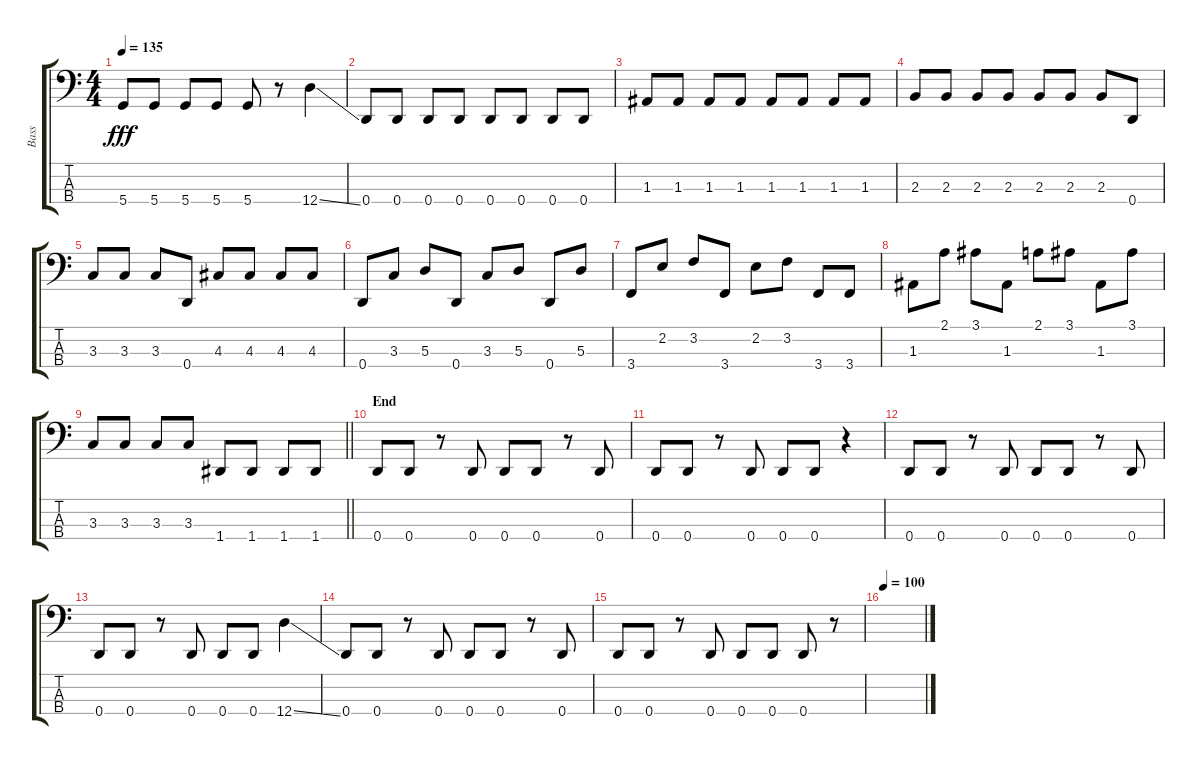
\track ("Bass" "Bass") {instrument electricbassfinger}
\staff {score tabs}
\tuning (G2 D2 A1 D1) {hide}
\ts (4 4)
\tempo 135
\clef f4
\ks c
5.4.8{dy fff} 5.4.8 5.4.8 5.4.8 5.4.8 r.8 12.4{ss}.4 |
0.4.8 0.4.8 0.4.8 0.4.8 0.4.8 0.4.8 0.4.8 0.4.8 |
1.3.8 1.3.8 1.3.8 1.3.8 1.3.8 1.3.8 1.3.8 1.3.8 |
2.3.8 2.3.8 2.3.8 2.3.8 2.3.8 2.3.8 2.3.8 0.4.8 |
3.3.8 3.3.8 3.3.8 0.4.8 4.3.8 4.3.8 4.3.8 4.3.8 |
0.4.8 3.3.8 5.3.8 0.4.8 3.3.8 5.3.8 0.4.8 5.3.8 |
3.4.8 2.2.8 3.2.8 3.4.8 2.2.8 3.2.8 3.4.8 3.4.8 |
1.3.8 2.1.8 3.1.8 1.3.8 2.1.8 3.1.8 1.3.8 3.1.8 |
\barLineRight lightlight
3.3.8 3.3.8 3.3.8 3.3.8 1.4.8 1.4.8 1.4.8 1.4.8 |
\section ("" "End")
0.4.8 0.4.8 r.8 0.4.8 0.4.8 0.4.8 r.8 0.4.8 |
0.4.8 0.4.8 r.8 0.4.8 0.4.8 0.4.8 r.4 |
0.4.8 0.4.8 r.8 0.4.8 0.4.8 0.4.8 r.8 0.4.8 |
0.4.8 0.4.8 r.8 0.4.8 0.4.8 0.4.8 12.4{ss}.4 |
0.4.8 0.4.8 r.8 0.4.8 0.4.8 0.4.8 r.8 0.4.8 |
0.4.8 0.4.8 r.8 0.4.8 0.4.8 0.4.8 0.4.8 r.8 |
\tempo 100
